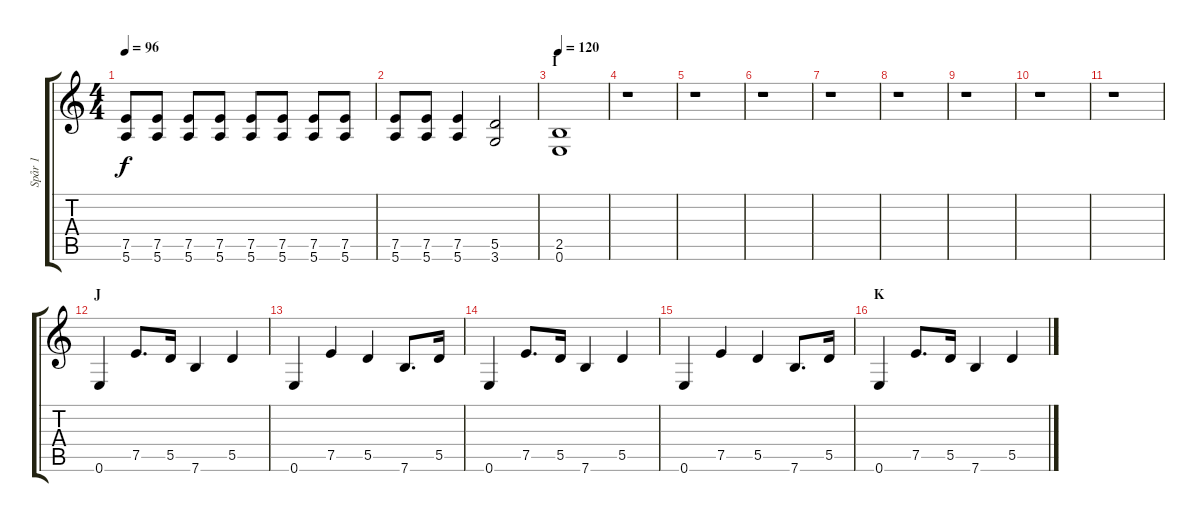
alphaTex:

\track ("Spår 1" "Spår 1") {instrument distortionguitar}
\staff {score tabs}
\tuning (E4 B3 G3 D3 A2 E2) {hide}
\ts (4 4)
\tempo 96
\clef g2
\ks c
(7.5 5.6).8{dy f} (7.5 5.6).8 (7.5 5.6).8 (7.5 5.6).8 (7.5 5.6).8 (7.5 5.6).8 (7.5 5.6).8 (7.5 5.6).8 |
(7.5 5.6).8 (7.5 5.6).8 (7.5 5.6).4 (5.5 3.6).2 |
\section ("" "I")
\tempo 120
(2.5 0.6).1 |
r.1 |
r.1 |
r.1 |
r.1 |
r.1 |
r.1 |
r.1 |
r.1 |
\section ("" "J")
0.6.4 7.5.8{d} 5.5.16 7.6.4 5.5.4 |
0.6.4 7.5.4 5.5.4 7.6.8{d} 5.5.16 |
0.6.4 7.5.8{d} 5.5.16 7.6.4 5.5.4 |
0.6.4 7.5.4 5.5.4 7.6.8{d} 5.5.16 |
\section ("" "K")
0.6.4 7.5.8{d} 5.5.16 7.6.4 5.5.4
